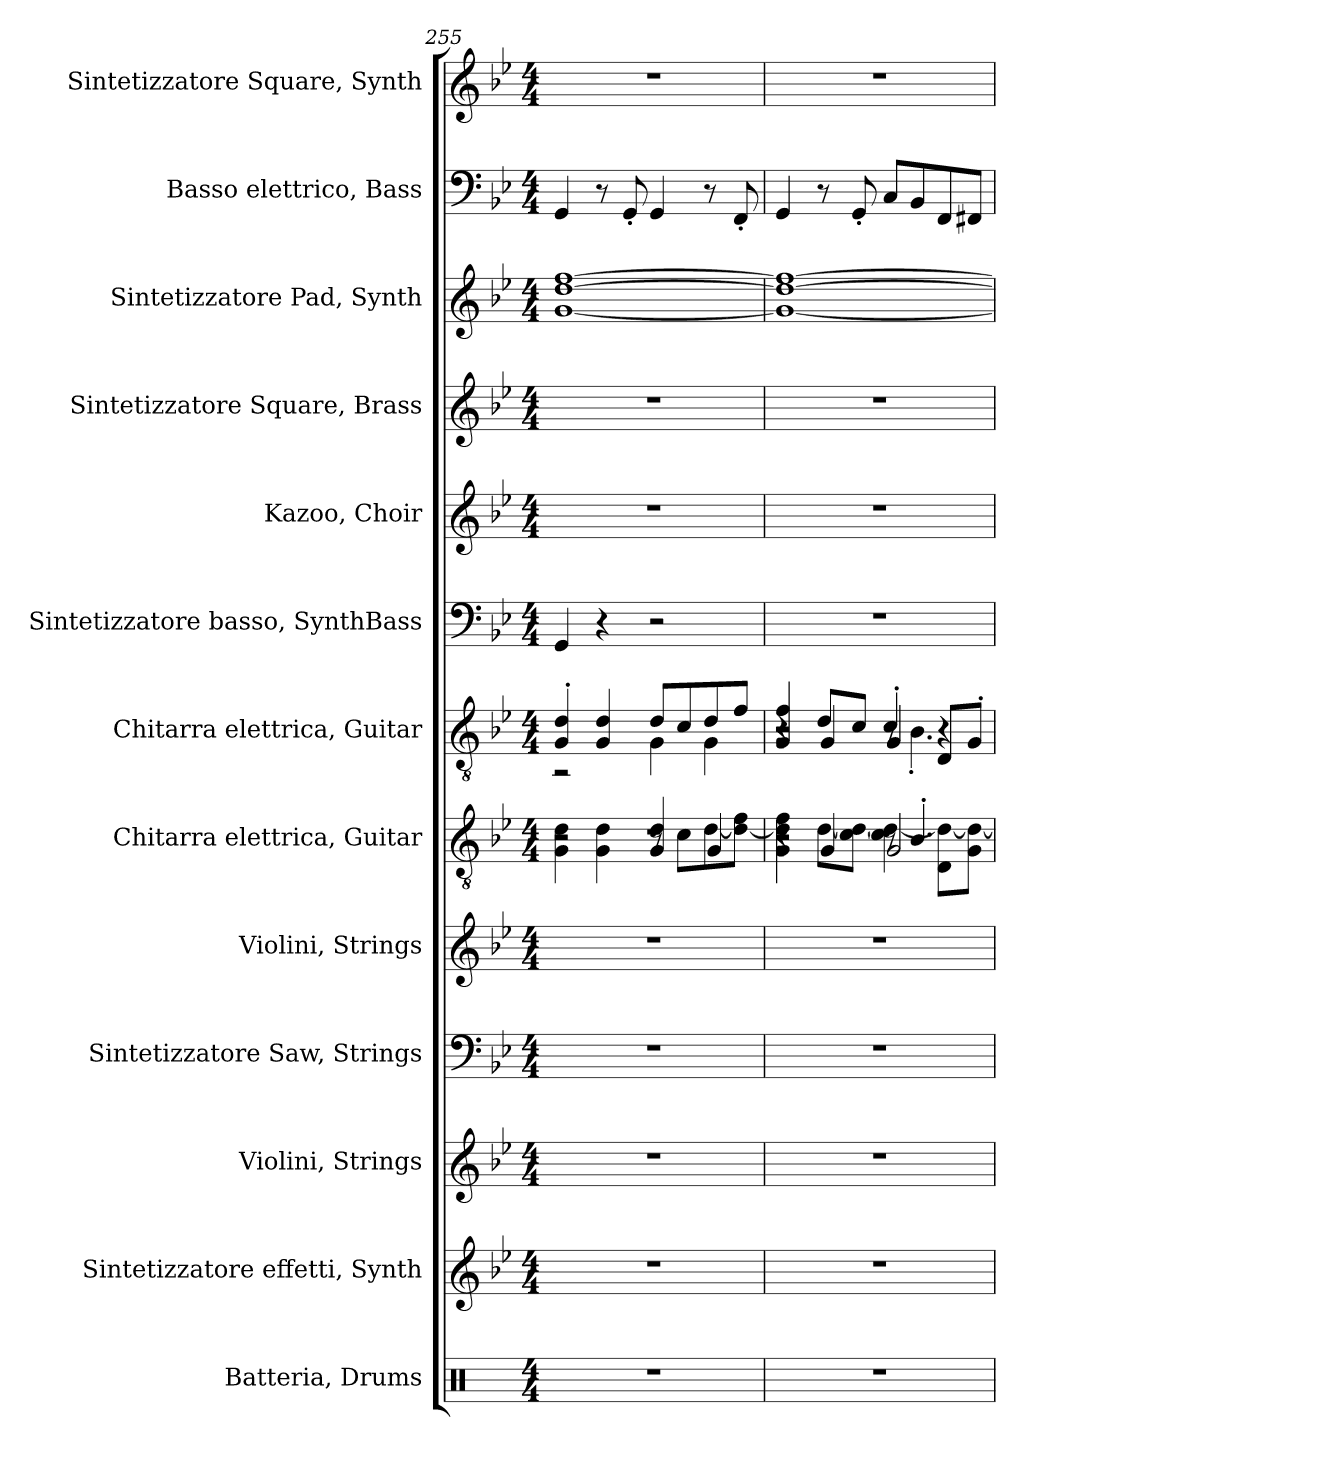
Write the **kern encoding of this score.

**kern	**kern	**kern	**kern	**kern	**kern	**kern	**kern	**kern	**kern	**kern	**kern	**kern
*part13	*part12	*part11	*part10	*part9	*part8	*part7	*part6	*part5	*part4	*part3	*part2	*part1
*staff13	*staff12	*staff11	*staff10	*staff9	*staff8	*staff7	*staff6	*staff5	*staff4	*staff3	*staff2	*staff1
*I"Batteria, Drums	*I"Sintetizzatore effetti, Synth	*I"Violini, Strings	*I"Sintetizzatore Saw, Strings	*I"Violini, Strings	*I"Chitarra elettrica, Guitar	*I"Chitarra elettrica, Guitar	*I"Sintetizzatore basso, SynthBass	*I"Kazoo, Choir	*I"Sintetizzatore Square, Brass	*I"Sintetizzatore Pad, Synth	*I"Basso elettrico, Bass	*I"Sintetizzatore Square, Synth
*I'Batt.	*I'Sint.	*I'Vl.	*I'Sint.	*I'Vl.	*I'Chit. el.	*I'Chit. el.	*I'Sint.	*I'Kaz.	*I'Sint.	*I'Sint.	*I'B. el.	*I'Sint.
*clefX	*clefG2	*clefG2	*clefF4	*clefG2	*clefGv2	*clefGv2	*clefF4	*clefG2	*clefG2	*clefG2	*clefF4	*clefG2
*	*	*	*	*	*	*	*	*	*	*	*ITrd7c12	*
*k[]	*k[b-e-]	*k[b-e-]	*k[b-e-]	*k[b-e-]	*k[b-e-]	*k[b-e-]	*k[b-e-]	*k[b-e-]	*k[b-e-]	*k[b-e-]	*k[b-e-]	*k[b-e-]
*M4/4	*M4/4	*M4/4	*M4/4	*M4/4	*M4/4	*M4/4	*M4/4	*M4/4	*M4/4	*M4/4	*M4/4	*M4/4
=255	=255	=255	=255	=255	=255	=255	=255	=255	=255	=255	=255	=255
*	*	*	*	*	*^	*^	*	*	*	*^	*	*
*	*	*	*	*	*	*^	*	*	*	*	*	*	*	*	*
1r	1r	1r	1r	1r	1r	4G\ 4d\	2r	4G/' 4d/'	2r	4GG/	1r	1r	[1dd [1ff	[1g	4GGG/	1r
.	.	.	.	.	.	4G\ 4d\	.	4G/ 4d/	.	4r	.	.	.	.	8r	.
.	.	.	.	.	.	.	.	.	.	.	.	.	.	.	8GGG'/	.
.	.	.	.	.	.	8r	4G/ 4d/	8d/L	4G\	2r	.	.	.	.	4GGG/	.
.	.	.	.	.	.	8c\L	.	8c/	.	.	.	.	.	.	.	.
.	.	.	.	.	.	[8d\	4G/	8d/	4G\	.	.	.	.	.	8r	.
.	.	.	.	.	.	8d\_ 8f\J	.	8f/J	.	.	.	.	.	.	8FFF'/	.
=256	=256	=256	=256	=256	=256	=256	=256	=256	=256	=256	=256	=256	=256	=256	=256	=256
*	*	*	*	*	*	*	*	*	*^	*	*	*	*	*	*	*
1r	1r	1r	1r	1r	2r	4G\ 4d\] 4f\	4r	4G/ 4f/	2r	4r	1r	1r	1r	1dd_ 1ff_	1g_	4GGG/	1r
.	.	.	.	.	.	[8d\L	4G/	8d/L	.	4G/	.	.	.	.	.	8r	.
.	.	.	.	.	.	8c\ 8d\_J	.	8c/J	.	.	.	.	.	.	.	8GGG'/	.
.	.	.	.	.	8r	4c\ 4d\_	2G/	4c'/	8r	4G/	.	.	.	.	.	8CC/L	.
.	.	.	.	.	4.B-'/	.	.	.	4.B-'\	.	.	.	.	.	.	8BBB-/	.
.	.	.	.	.	.	8D\ 8d\_L	.	8D/L	.	4r	.	.	.	.	.	8FFF/	.
.	.	.	.	.	.	8G\ 8d\_J	.	8G'/J	.	.	.	.	.	.	.	8FFF#X/J	.
*	*	*	*	*	*v	*v	*v	*	*	*	*	*	*	*v	*v	*	*
*	*	*	*	*	*	*v	*v	*v	*	*	*	*	*	*
=	=	=	=	=	=	=	=	=	=	=	=	=
*-	*-	*-	*-	*-	*-	*-	*-	*-	*-	*-	*-	*-
